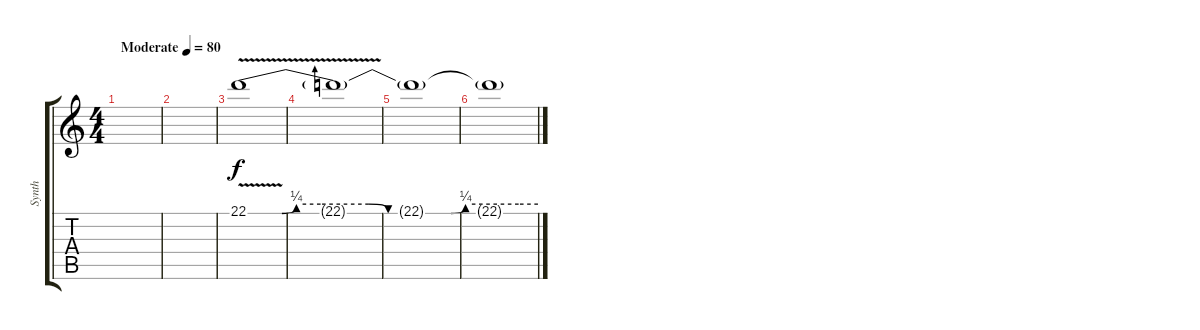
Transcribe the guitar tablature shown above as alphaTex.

\track ("Synth" "Synth") {instrument pad5bowed}
\staff {score tabs}
\tuning (E4 B3 G3 D3 A2 E2) {hide}
\ts (4 4)
\tempo (80 "Moderate")
\clef g2
\ks c
|
|
22.1{be (custom 0 0 7 0 10 1 15 1 25 1 29 0 39 0 42 0 45 1 56 1 60 1) v}.1 |
22.1{t}.1{dy f} |
22.1{t}.1 |
22.1{t}.1
